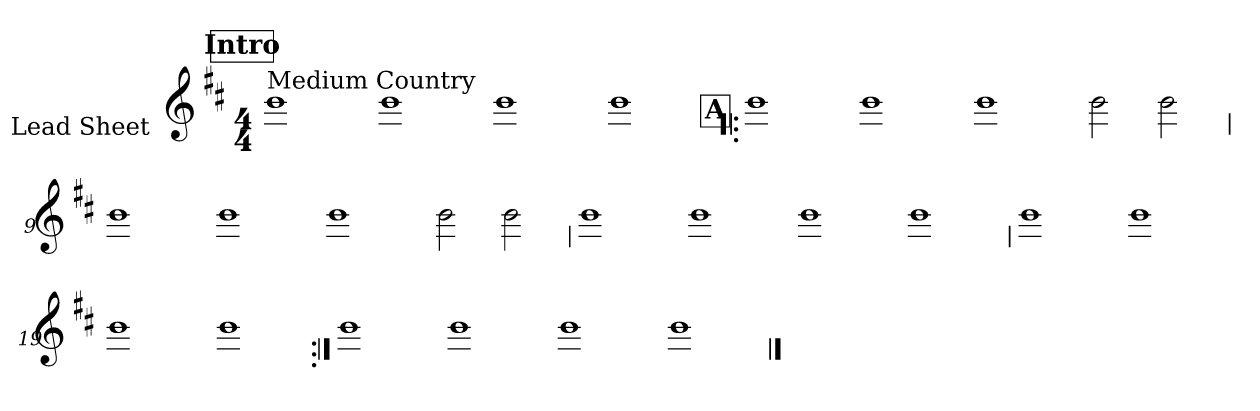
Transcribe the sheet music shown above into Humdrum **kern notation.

**kern
*part1
*staff1
*I"Lead Sheet
*stria0
*clefG2
*k[f#c#]
*D:
*M4/4
*MM130
!!LO:REH:place=s1:a:t=Intro
=1||
!LO:TX:a:t=Medium Country
1b
=2-
1b
=3-
1b
=4-
1b
!!LO:LB:g=z
!!LO:REH:place=s1:a:t=A
=5!|:
1b
=6-
1b
=7-
1b
=8-
2b
2b
!!LO:LB:g=z
=9
1b
=10-
1b
=11-
1b
=12-
2b
2b
!!LO:LB:g=z
=13
1b
=14-
1b
=15-
1b
=16-
1b
!!LO:LB:g=z
=17
1b
=18-
1b
=19-
1b
=20-
1b
!!LO:LB:g=z
=21:|!
1b
=22-
1b
=23-
1b
=24-
1b
==
*-
